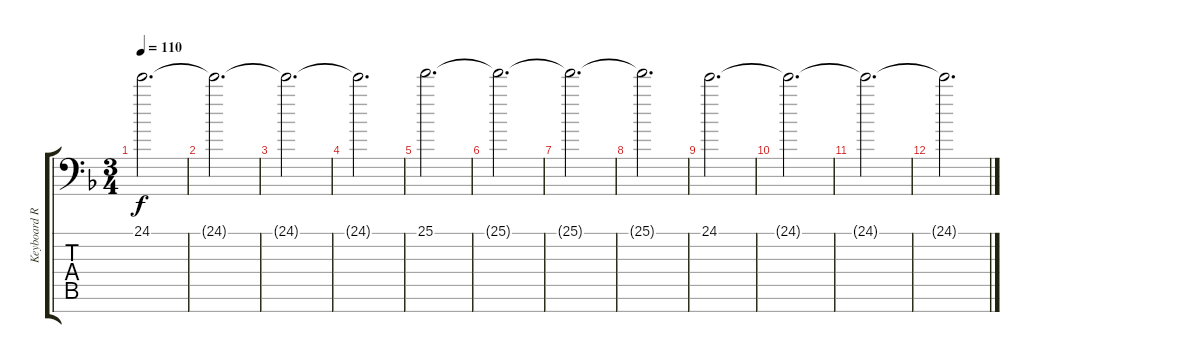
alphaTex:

\track ("Keyboard Right Hand" "Keyboard R") {instrument stringensemble2}
\staff {score tabs}
\tuning (E4 B3 G3 D3 A2 E2 A1) {hide}
\ts (3 4)
\tempo 110
\clef f4
\ks dminor
24.1.2{d dy f} |
24.1{t}.2{d} |
24.1{t}.2{d} |
24.1{t}.2{d} |
25.1.2{d} |
25.1{t}.2{d} |
25.1{t}.2{d} |
25.1{t}.2{d} |
24.1.2{d} |
24.1{t}.2{d} |
24.1{t}.2{d} |
24.1{t}.2{d}
